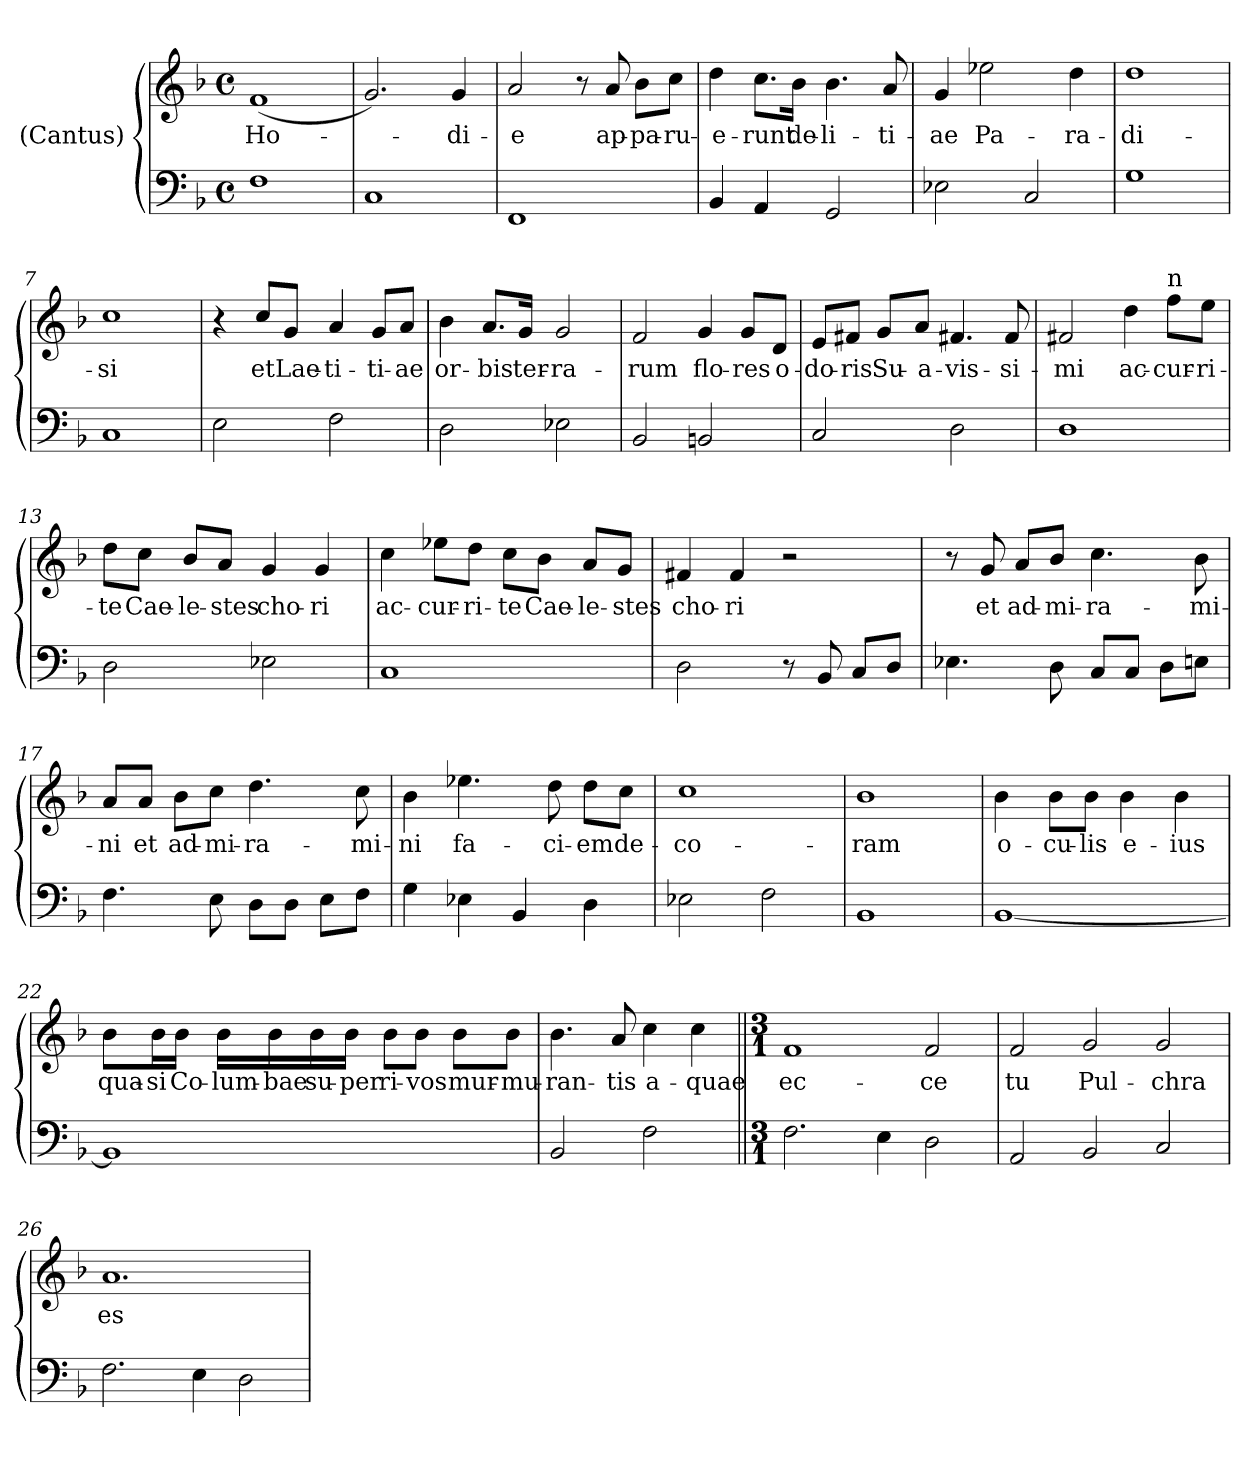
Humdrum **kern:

**kern	**kern	**text
*part2	*part1	*part1
*staff2	*staff1	*staff1
*	*I"(Cantus)	*
*clefF4	*clefG2	*
*k[b-]	*k[b-]	*
*F:	*F:	*
*M4/4	*M4/4	*
*met(c)	*met(c)	*
=1	=1	=1
!	!	!LO:LY:b
1F	(<1f	Ho-
=2	=2	=2
1C	2.g/)	.
!	!	!LO:LY:b
.	4g/	-di-
=3	=3	=3
!	!	!LO:LY:b
1FF	2a/	-e
.	8r	.
!	!	!LO:LY:b
.	8a/	ap-
!	!	!LO:LY:b
.	8b-\L	-pa-
!	!	!LO:LY:b
.	8cc\J	-ru-
=4	=4	=4
!	!	!LO:LY:b
4BB-/	4dd\	-e-
!	!	!LO:LY:b
4AA/	8.cc\L	-runt
!	!	!LO:LY:b
.	16b-\Jk	de-
!	!	!LO:LY:b
2GG/	4.b-\	-li-
!	!	!LO:LY:b
.	8a/	-ti-
=5	=5	=5
!	!	!LO:LY:b
2E-X\	4g</	-ae
!	!	!LO:LY:b
.	2ee-X\	Pa-
2C/	.	.
!	!	!LO:LY:b
.	4dd\	-ra-
!!LO:LB:g=z
=6	=6	=6
!	!	!LO:LY:b:rj
1G	1dd	-di-
=7	=7	=7
!	!	!LO:LY:b:rj
1C	1cc	-si
=8	=8	=8
2E\	4r	.
!	!	!LO:LY:b
.	8cc/L	et
!	!	!LO:LY:b
.	8g/J	Lae-
!	!	!LO:LY:b
2F\	4a/	-ti-
!	!	!LO:LY:b
.	8g/L	-ti-
!	!	!LO:LY:b
.	8a/J	-ae
=9	=9	=9
!	!	!LO:LY:b
2D\	4b-\	or-
!	!	!LO:LY:b
.	8.a/L	-bis
!	!	!LO:LY:b
.	16g/Jk	ter-
!	!	!LO:LY:b
2E-X\	2g/	-ra-
=10	=10	=10
!	!	!LO:LY:b
2BB-/	2f/	-rum
!	!	!LO:LY:b
2BBn/	4g/	flo-
!	!	!LO:LY:b
.	8g/L	-res
!	!	!LO:LY:b
.	8d/J	o-
!!LO:LB:g=z
=11	=11	=11
!	!	!LO:LY:b
2C/	8e/L	-do-
!	!	!LO:LY:b
.	8f#X/J	-ris
!	!	!LO:LY:b
.	8g/L	Su-
!	!	!LO:LY:b
.	8a/J	-a-
!	!	!LO:LY:b
2D\	4.f#X/	-vis-
!	!	!LO:LY:b
.	8f#/	-si-
=12	=12	=12
!	!	!LO:LY:b
1D	2f#X/	-mi
!	!	!LO:LY:b
.	4dd\	ac-
!	!LO:TX:a:t=n	!
!	!	!LO:LY:b
.	8ff\L	-cur-
!	!	!LO:LY:b
.	8ee\J	-ri-
=13	=13	=13
!	!	!LO:LY:b
2D\	8dd\L	-te
!	!	!LO:LY:b
.	8cc\J	Cae-
!	!	!LO:LY:b
.	8b-/L	-le-
!	!	!LO:LY:b
.	8a/J	-stes
!	!	!LO:LY:b
2E-X\	4g/	cho-
!	!	!LO:LY:b
.	4g/	-ri
=14	=14	=14
!	!	!LO:LY:b
1C	4cc\	ac-
!	!	!LO:LY:b
.	8ee-X\L	-cur-
!	!	!LO:LY:b
.	8dd\J	-ri-
!	!	!LO:LY:b
.	8cc\L	-te
!	!	!LO:LY:b
.	8b-\J	Cae-
!	!	!LO:LY:b
.	8a/L	-le-
!	!	!LO:LY:b
.	8g/J	-stes
!!LO:LB:g=z
=15	=15	=15
!	!	!LO:LY:b
2D\	4f#X/	cho-
!	!	!LO:LY:b
.	4f#/	-ri
8r	2r	.
8BB-/	.	.
8C/L	.	.
8D/J	.	.
=16	=16	=16
4.E-X\	8r	.
!	!	!LO:LY:b
.	8g/	et
!	!	!LO:LY:b
.	8a/L	ad-
!	!	!LO:LY:b
8D\	8b-/J	-mi-
!	!	!LO:LY:b
8C/L	4.cc\	-ra-
8C/J	.	.
8D\L	.	.
!	!	!LO:LY:b
8En\J	8b-\	-mi-
=17	=17	=17
!	!	!LO:LY:b
4.F\	8a/L	-ni
!	!	!LO:LY:b
.	8a/J	et
!	!	!LO:LY:b
.	8b-\L	ad-
!	!	!LO:LY:b
8E\	8cc\J	-mi-
!	!	!LO:LY:b
8D\L	4.dd\	-ra-
8D\J	.	.
8E\L	.	.
!	!	!LO:LY:b
8F\J	8cc\	-mi-
=18	=18	=18
!	!	!LO:LY:b
4G\	4b-\	-ni
!	!	!LO:LY:b
4E-X\	4.ee-X\	fa-
4BB-/	.	.
!	!	!LO:LY:b
.	8dd\	-ci-
!	!	!LO:LY:b
4D\	8dd\L	-em
!	!	!LO:LY:b
.	8cc\J	de-
!!LO:LB:g=z
=19	=19	=19
!	!	!LO:LY:b
2E-X\	1cc	-co-
2F\	.	.
=20	=20	=20
!	!	!LO:LY:b
1BB-	1b-	-ram
=21	=21	=21
!	!	!LO:LY:b
[<1BB-	4b-\	o-
!	!	!LO:LY:b
.	8b-\L	-cu-
!	!	!LO:LY:b
.	8b-\J	-lis
!	!	!LO:LY:b
.	4b-\	e-
!	!	!LO:LY:b
.	4b-\	-ius
=22	=22	=22
!	!	!LO:LY:b
1BB-]	8b-\L	qua-
!	!	!LO:LY:b
.	16b-\L	-si
!	!	!LO:LY:b
.	16b-\JJ	Co-
!	!	!LO:LY:b
.	16b-\LL	-lum-
!	!	!LO:LY:b
.	16b-\	-bae
!	!	!LO:LY:b
.	16b-\	su-
!	!	!LO:LY:b
.	16b-\JJ	-per
!	!	!LO:LY:b
.	8b-\L	ri-
!	!	!LO:LY:b
.	8b-\J	-vos
!	!	!LO:LY:b
.	8b-\L	mur-
!	!	!LO:LY:b
.	8b-\J	-mu-
!!LO:LB:g=z
=23	=23	=23
!	!	!LO:LY:b
2BB-/	4.b-\	-ran-
!	!	!LO:LY:b
.	8a/	-tis
!	!	!LO:LY:b
2F\	4cc\	a-
!	!	!LO:LY:b
.	4cc\	-quae
=24||	=24||	=24||
*M3/1	*M3/1	*
!	!	!LO:LY:b
2.F\	1f	ec-
4E\	.	.
!	!	!LO:LY:b
2D\	2f/	-ce
=25	=25	=25
!	!	!LO:LY:b
2AA/	2f/	tu
!	!	!LO:LY:b
2BB-/	2g/	Pul-
!	!	!LO:LY:b
2C/	2g/	-chra
=26	=26	=26
!	!	!LO:LY:b
2.F\	1.a	es
4E\	.	.
2D\	.	.
=	=	=
*-	*-	*-
